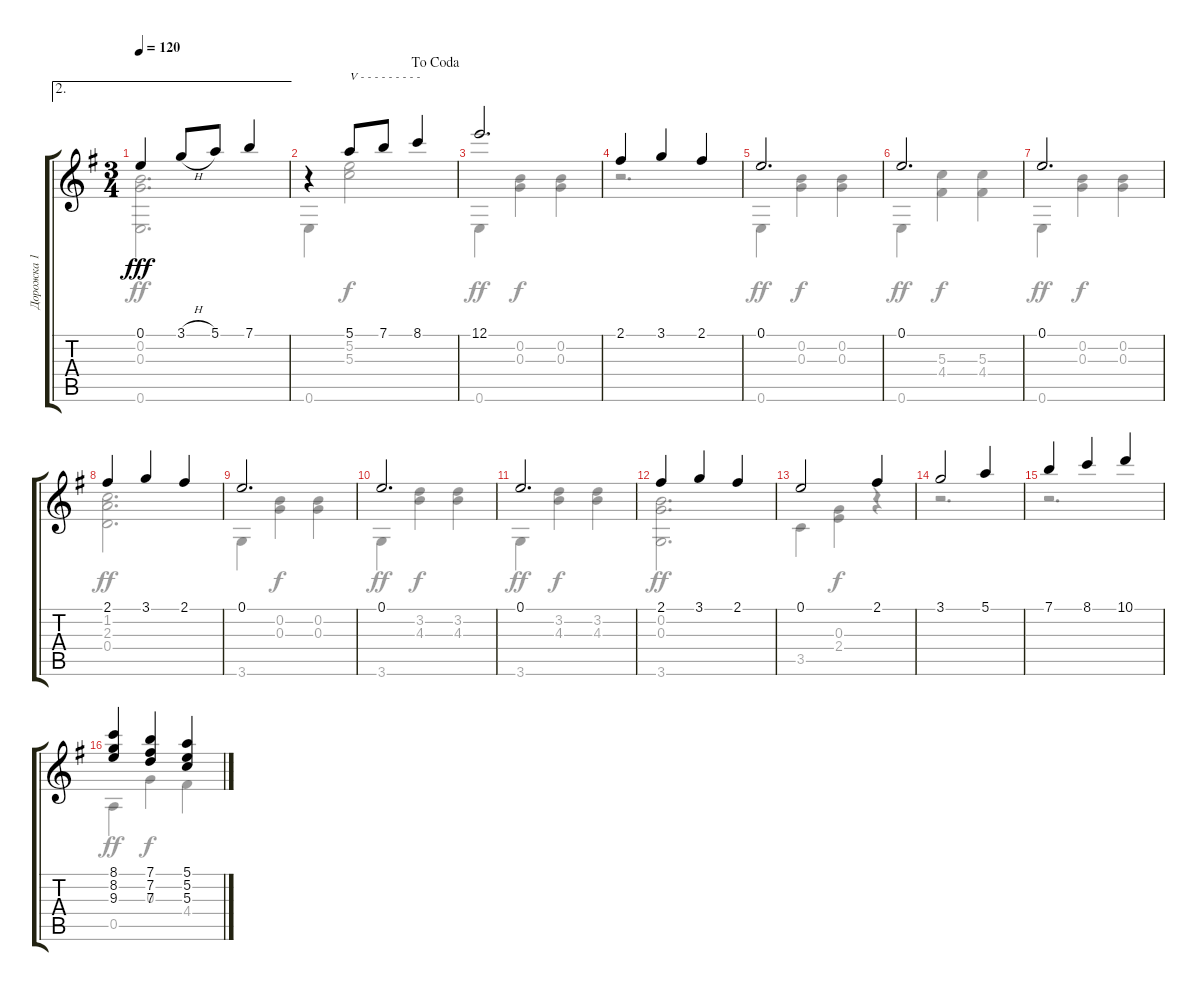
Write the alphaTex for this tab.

\track ("Дорожка 1" "Дорожка 1") {instrument acousticguitarsteel}
\staff {score tabs}
\tuning (E4 B3 G3 D3 A2 E2) {hide}
\voice
\ae 2
\ts (3 4)
\tempo 120
\clef g2
\ks g
0.1.4{dy fff} 3.1{h}.8 5.1.8 7.1.4 |
\jump dacoda
r.4 5.1.8{txt "V - - - - - - - - -"} 7.1.8 8.1.4 |
12.1.2{d} |
2.1.4 3.1.4 2.1.4 |
0.1.2{d} |
0.1.2{d} |
0.1.2{d} |
2.1.4 3.1.4 2.1.4 |
0.1.2{d} |
0.1.2{d} |
0.1.2{d} |
2.1.4 3.1.4 2.1.4 |
0.1.2 2.1.4 |
3.1.2 5.1.4 |
7.1.4 8.1.4 10.1.4 |
(8.1 8.2 9.3).4 (7.1 7.2 7.3).4 (5.1 5.2 5.3).4
\voice
\clef g2
\ottava regular
\simile none
\ks g
(0.2 0.3 0.6).2{d dy ff} |
0.6.4 (5.2 5.3).2{dy f} |
0.6.4{dy ff} (0.2 0.3).4{dy f} (0.2 0.3).4 |
r.2{d} |
0.6.4{dy ff} (0.2 0.3).4{dy f} (0.2 0.3).4 |
0.6.4{dy ff} (5.3 4.4).4{dy f} (5.3 4.4).4 |
0.6.4{dy ff} (0.2 0.3).4{dy f} (0.2 0.3).4 |
(1.2 2.3 0.4).2{d dy ff} |
3.6.4 (0.2 0.3).4{dy f} (0.2 0.3).4 |
3.6.4{dy ff} (3.2 4.3).4{dy f} (3.2 4.3).4 |
3.6.4{dy ff} (3.2 4.3).4{dy f} (3.2 4.3).4 |
(0.2 0.3 3.6).2{d dy ff} |
3.5.4 (0.3 2.4).4{dy f} r.4 |
r.2{d} |
r.2{d} |
0.5.4{dy ff} 0.3.4{dy f} 4.4.4
